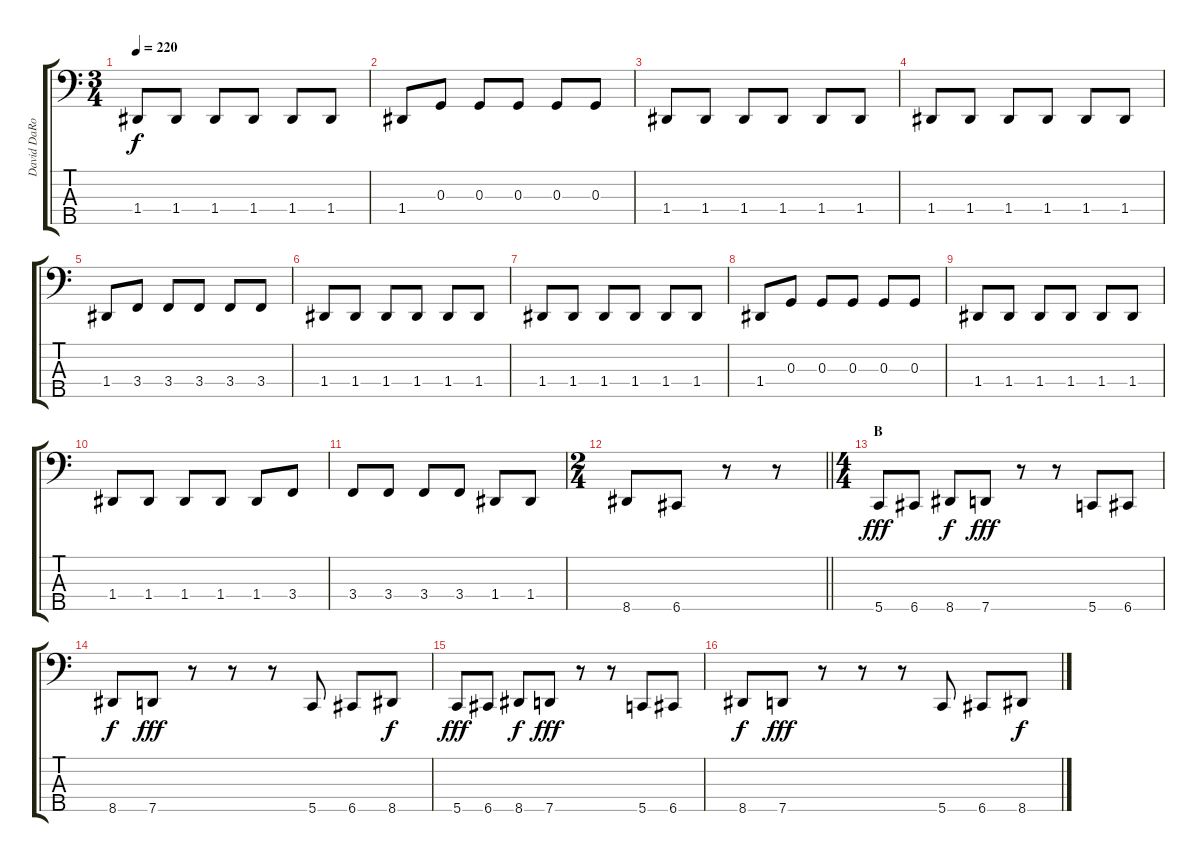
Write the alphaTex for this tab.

\track ("David DaRocha - Bass" "David DaRo") {instrument electricbasspick}
\staff {score tabs}
\tuning (F2 C2 G1 D1 G0) {hide}
\ts (3 4)
\tempo 220
\clef f4
\ks c
1.4.8{dy f} 1.4.8 1.4.8 1.4.8 1.4.8 1.4.8 |
1.4.8 0.3.8 0.3.8 0.3.8 0.3.8 0.3.8 |
1.4.8 1.4.8 1.4.8 1.4.8 1.4.8 1.4.8 |
1.4.8 1.4.8 1.4.8 1.4.8 1.4.8 1.4.8 |
1.4.8 3.4.8 3.4.8 3.4.8 3.4.8 3.4.8 |
1.4.8 1.4.8 1.4.8 1.4.8 1.4.8 1.4.8 |
1.4.8 1.4.8 1.4.8 1.4.8 1.4.8 1.4.8 |
1.4.8 0.3.8 0.3.8 0.3.8 0.3.8 0.3.8 |
1.4.8 1.4.8 1.4.8 1.4.8 1.4.8 1.4.8 |
1.4.8 1.4.8 1.4.8 1.4.8 1.4.8 3.4.8 |
3.4.8 3.4.8 3.4.8 3.4.8 1.4.8 1.4.8 |
\ts (2 4)
\barLineRight lightlight
8.5.8 6.5.8 r.8 r.8 |
\ts (4 4)
\section ("" "B")
5.5.8{dy fff} 6.5.8 8.5.8{dy f} 7.5.8{dy fff} r.8 r.8 5.5.8 6.5.8 |
8.5.8{dy f} 7.5.8{dy fff} r.8 r.8 r.8 5.5.8 6.5.8 8.5.8{dy f} |
5.5.8{dy fff} 6.5.8 8.5.8{dy f} 7.5.8{dy fff} r.8 r.8 5.5.8 6.5.8 |
8.5.8{dy f} 7.5.8{dy fff} r.8 r.8 r.8 5.5.8 6.5.8 8.5.8{dy f}
